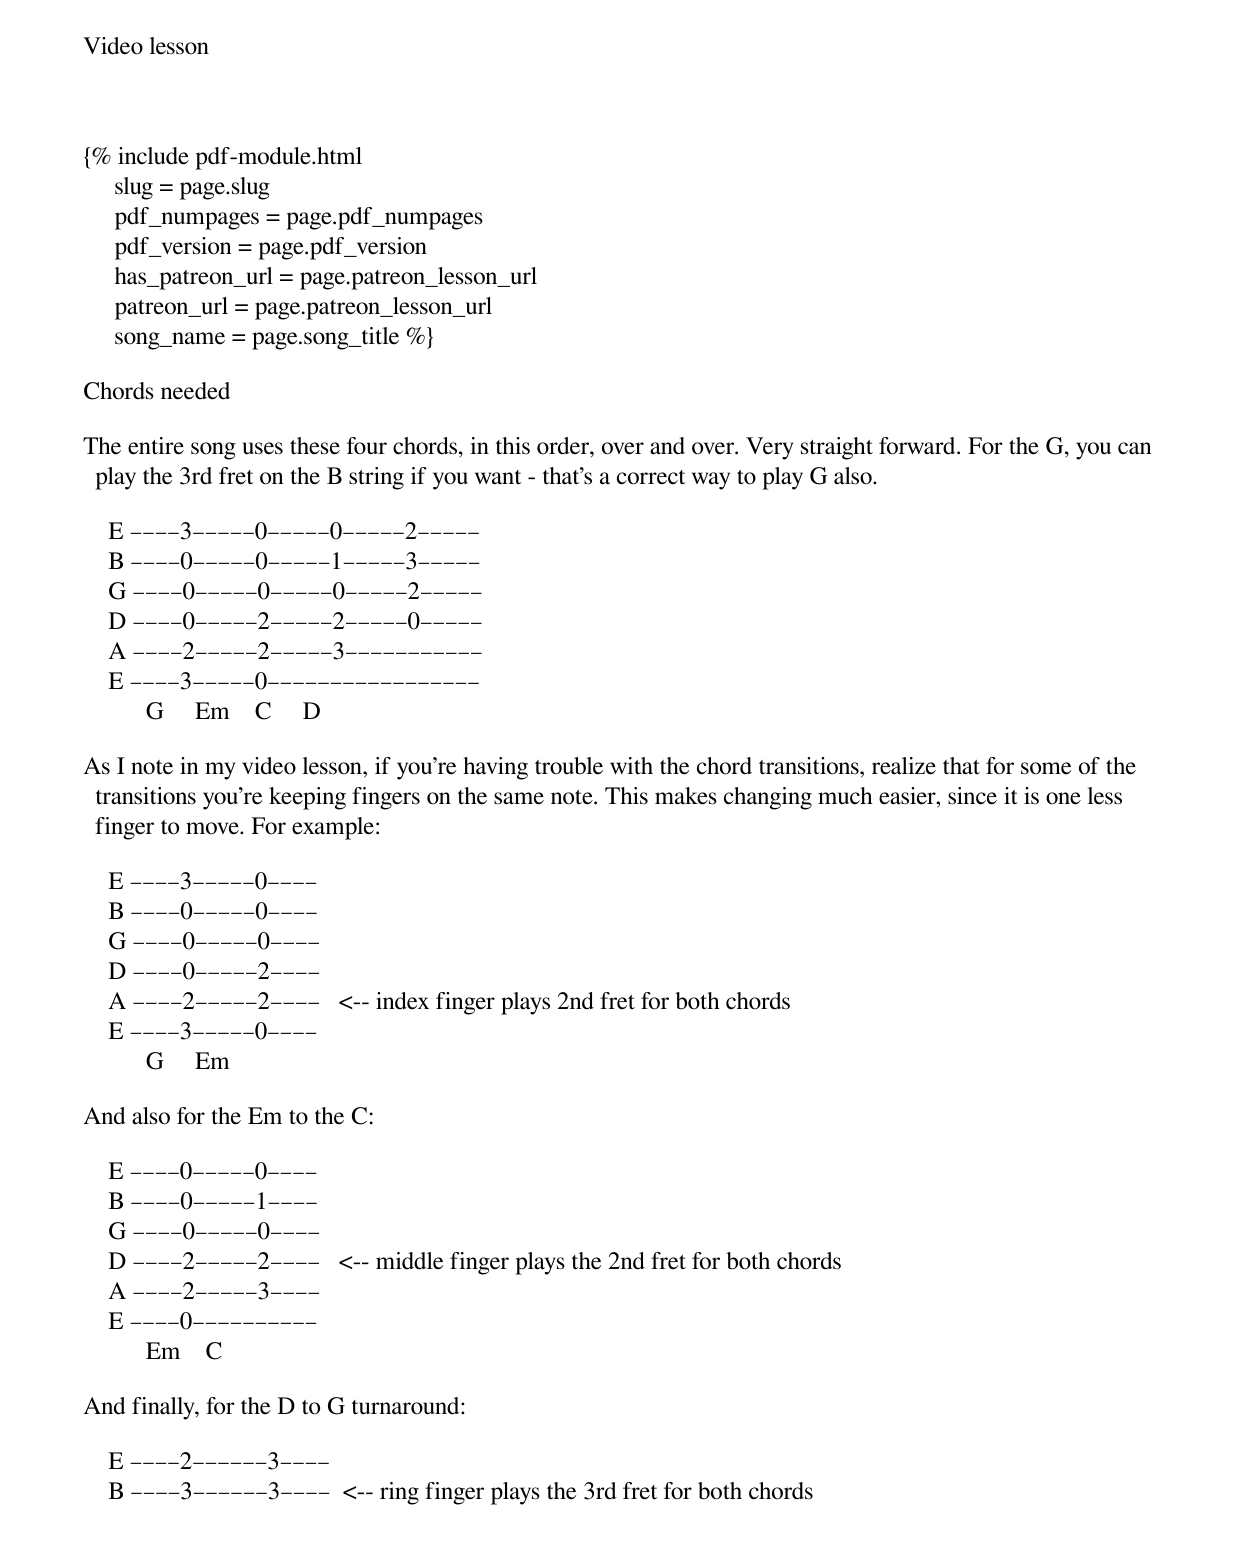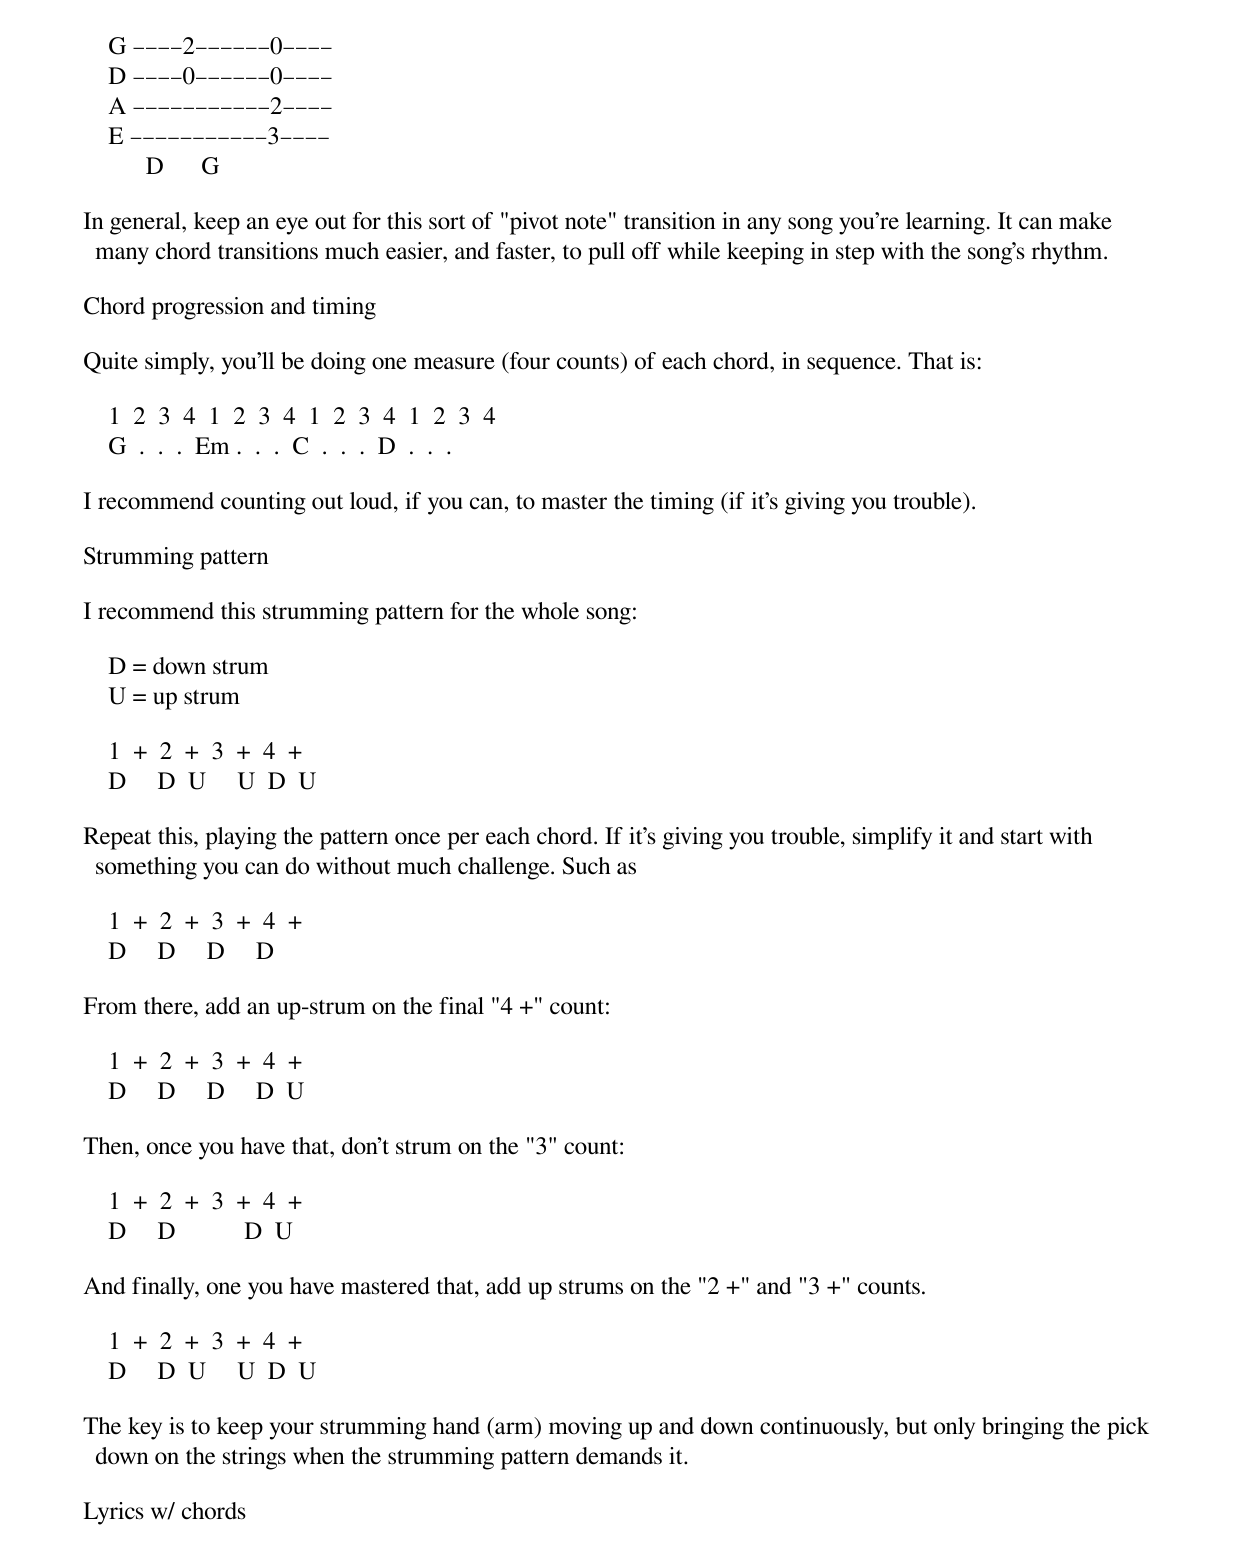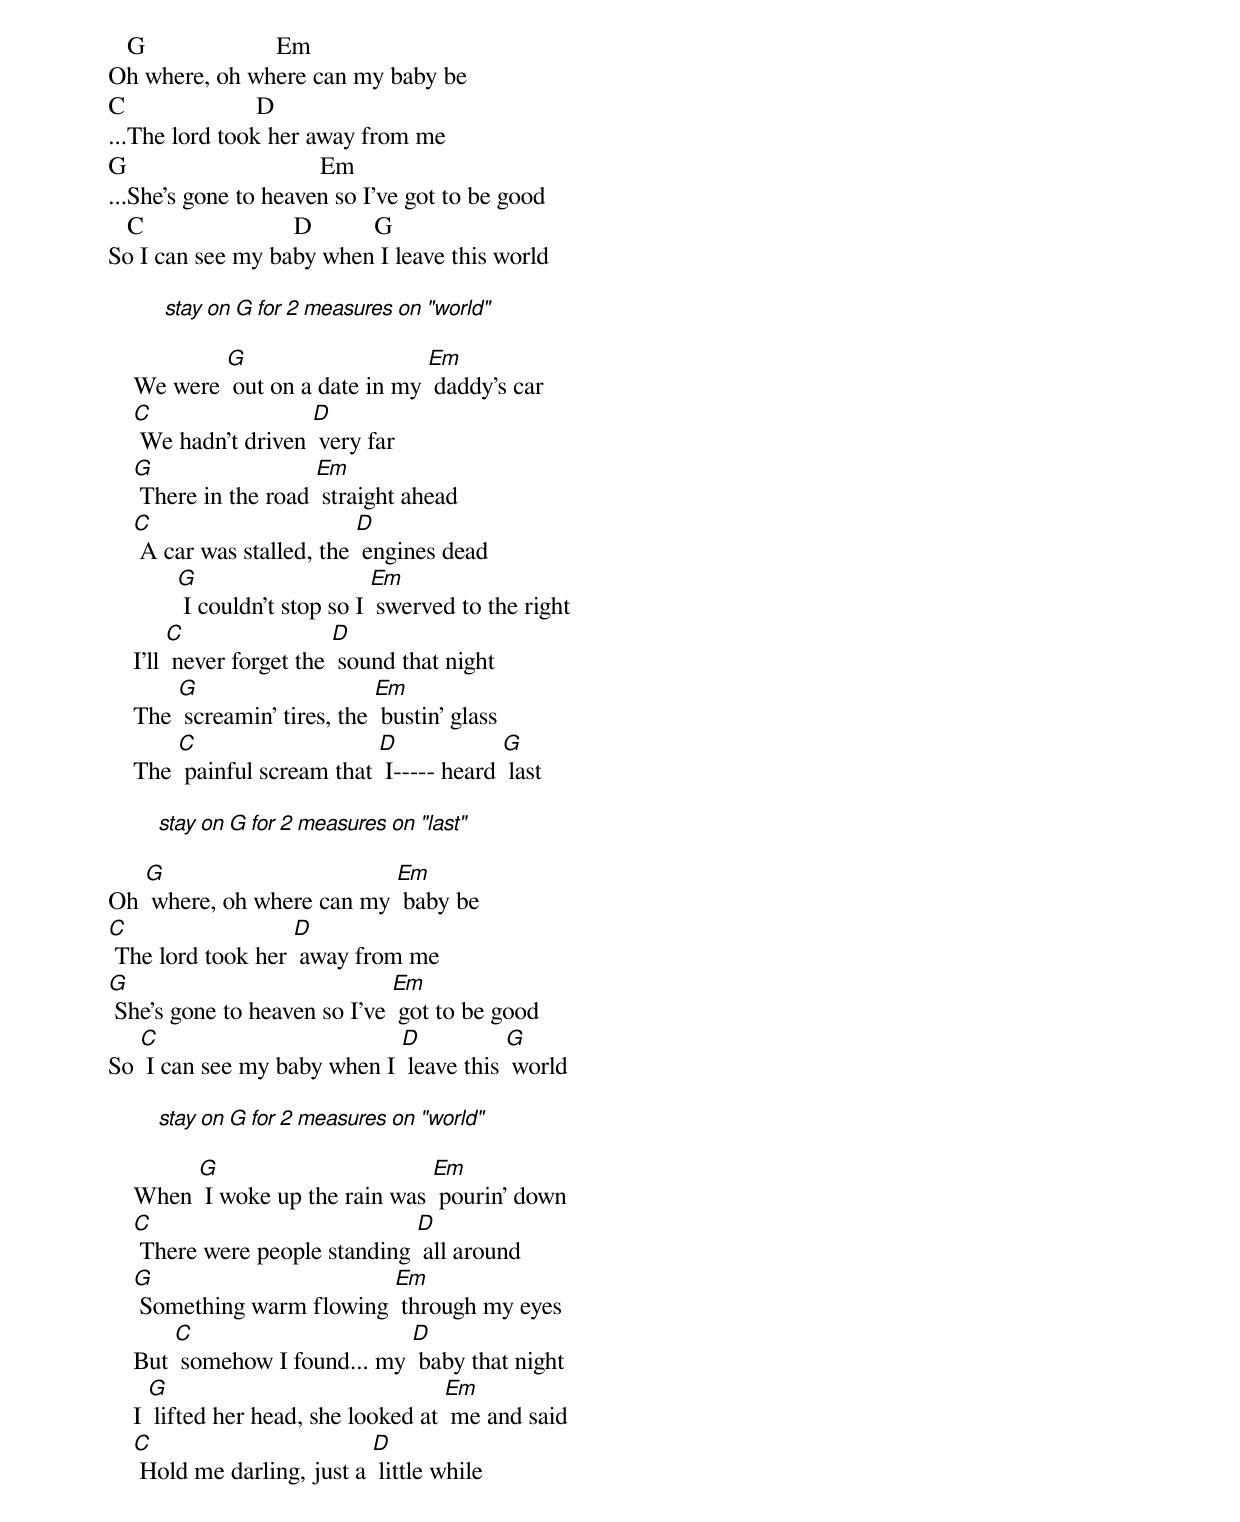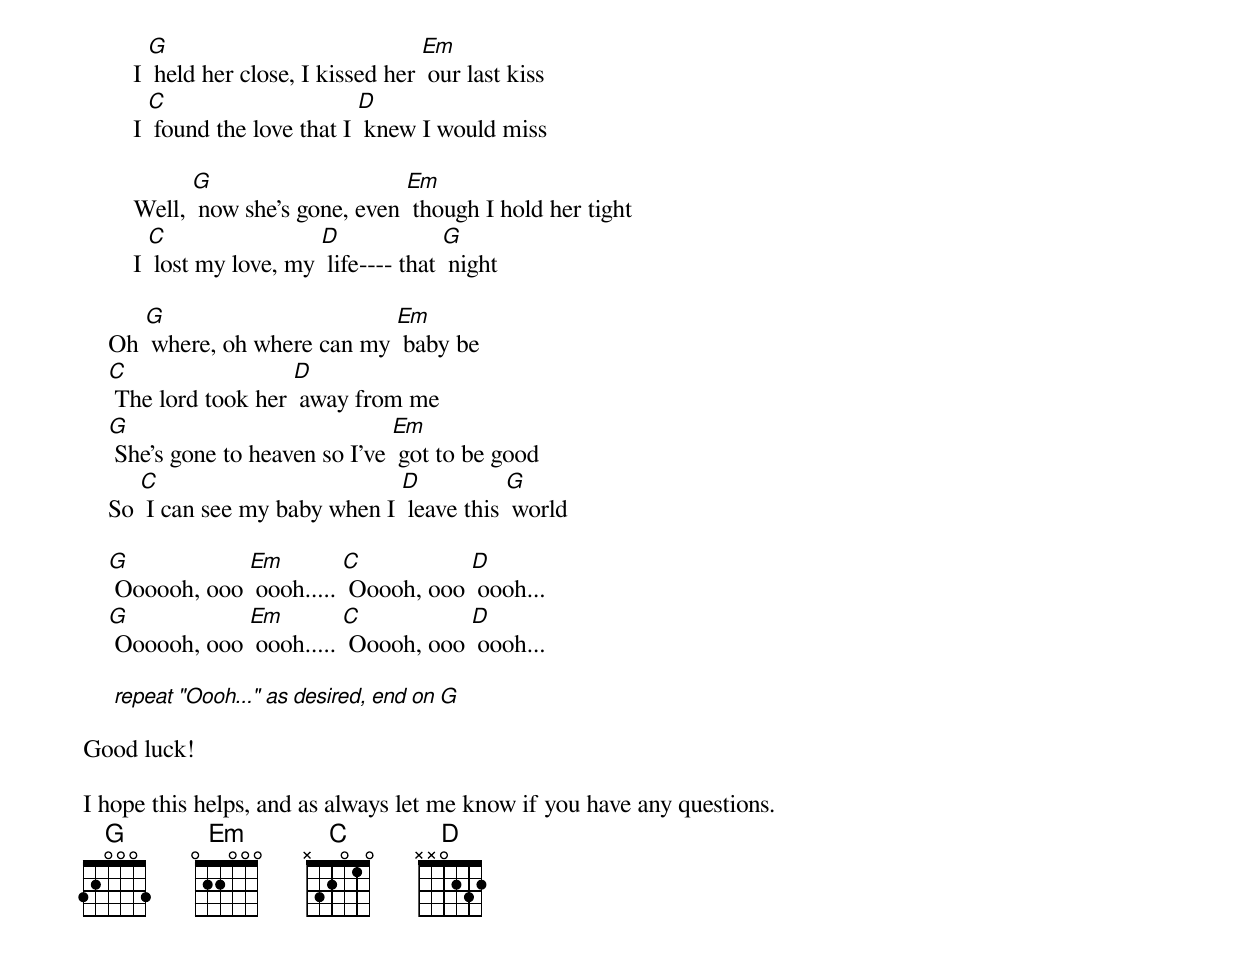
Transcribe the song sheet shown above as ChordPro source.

Video lesson

<iframe width="560" height="315" src="https://www.youtube.com/embed/VSQYoXbbD6Y?showinfo=0" frameborder="0" allowfullscreen></iframe>

{% include pdf-module.html
     slug = page.slug
     pdf_numpages = page.pdf_numpages
     pdf_version = page.pdf_version
     has_patreon_url = page.patreon_lesson_url
     patreon_url = page.patreon_lesson_url
     song_name = page.song_title %}

Chords needed

The entire song uses these four chords, in this order, over and over. Very straight forward. For the G, you can play the 3rd fret on the B string if you want - that's a correct way to play G also.

    E ––––3–––––0–––––0–––––2–––––
    B ––––0–––––0–––––1–––––3–––––
    G ––––0–––––0–––––0–––––2–––––
    D ––––0–––––2–––––2–––––0–––––
    A ––––2–––––2–––––3–––––––––––
    E ––––3–––––0–––––––––––––––––
          G     Em    C     D

As I note in my video lesson, if you're having trouble with the chord transitions, realize that for some of the transitions you're keeping fingers on the same note. This makes changing much easier, since it is one less finger to move. For example:

    E ––––3–––––0––––
    B ––––0–––––0––––
    G ––––0–––––0––––
    D ––––0–––––2––––
    A ––––2–––––2––––   <-- index finger plays 2nd fret for both chords
    E ––––3–––––0––––
          G     Em

And also for the Em to the C:

    E ––––0–––––0––––
    B ––––0–––––1––––
    G ––––0–––––0––––
    D ––––2–––––2––––   <-- middle finger plays the 2nd fret for both chords
    A ––––2–––––3––––
    E ––––0––––––––––
          Em    C

And finally, for the D to G turnaround:

    E ––––2––––––3––––
    B ––––3––––––3––––  <-- ring finger plays the 3rd fret for both chords
    G ––––2––––––0––––
    D ––––0––––––0––––
    A –––––––––––2––––
    E –––––––––––3––––
          D      G

In general, keep an eye out for this sort of "pivot note" transition in any song you're learning. It can make many chord transitions much easier, and faster, to pull off while keeping in step with the song's rhythm.

Chord progression and timing

Quite simply, you'll be doing one measure (four counts) of each chord, in sequence. That is:

    1  2  3  4  1  2  3  4  1  2  3  4  1  2  3  4
    G  .  .  .  Em .  .  .  C  .  .  .  D  .  .  .

I recommend counting out loud, if you can, to master the timing (if it's giving you trouble).

Strumming pattern

I recommend this strumming pattern for the whole song:

    D = down strum
    U = up strum

    1  +  2  +  3  +  4  +
    D     D  U     U  D  U

Repeat this, playing the pattern once per each chord. If it's giving you trouble, simplify it and start with something you can do without much challenge. Such as

    1  +  2  +  3  +  4  +
    D     D     D     D

From there, add an up-strum on the final "4 +" count:

    1  +  2  +  3  +  4  +
    D     D     D     D  U

Then, once you have that, don't strum on the "3" count:

    1  +  2  +  3  +  4  +
    D     D           D  U

And finally, one you have mastered that, add up strums on the "2 +" and "3 +" counts.

    1  +  2  +  3  +  4  +
    D     D  U     U  D  U

The key is to keep your strumming hand (arm) moving up and down continuously, but only bringing the pick down on the strings when the strumming pattern demands it.

Lyrics w/ chords

       G                     Em
    Oh where, oh where can my baby be
    C                     D
    ...The lord took her away from me
    G                               Em
    ...She’s gone to heaven so I’ve got to be good
       C                        D          G
    So I can see my baby when I leave this world

             [stay on G for 2 measures on "world"]

        We were [G] out on a date in my [Em] daddy’s car
        [C] We hadn’t driven [D] very far
        [G] There in the road [Em] straight ahead
        [C] A car was stalled, the [D] engines dead
               [G] I couldn’t stop so I [Em] swerved to the right
        I’ll [C] never forget the [D] sound that night
        The [G] screamin’ tires, the [Em] bustin’ glass
        The [C] painful scream that [D] I----- heard [G] last

            [stay on G for 2 measures on "last"]

    Oh [G] where, oh where can my [Em] baby be
    [C] The lord took her [D] away from me
    [G] She’s gone to heaven so I’ve [Em] got to be good
    So [C] I can see my baby when I [D] leave this [G] world

            [stay on G for 2 measures on "world"]

        When [G] I woke up the rain was [Em] pourin’ down
        [C] There were people standing [D] all around
        [G] Something warm flowing [Em] through my eyes
        But [C] somehow I found... my [D] baby that night
         I [G] lifted her head, she looked at [Em] me and said
        [C] Hold me darling, just a [D] little while
        I [G] held her close, I kissed her [Em] our last kiss
        I [C] found the love that I [D] knew I would miss

        Well, [G] now she’s gone, even [Em] though I hold her tight
        I [C] lost my love, my [D] life---- that [G] night

    Oh [G] where, oh where can my [Em] baby be
    [C] The lord took her [D] away from me
    [G] She’s gone to heaven so I’ve [Em] got to be good
    So [C] I can see my baby when I [D] leave this [G] world

    [G] Oooooh, ooo [Em] oooh..... [C] Ooooh, ooo [D] oooh...
    [G] Oooooh, ooo [Em] oooh..... [C] Ooooh, ooo [D] oooh...

    [ repeat "Oooh..." as desired, end on G ]

Good luck!

I hope this helps, and as always let me know if you have any questions.
